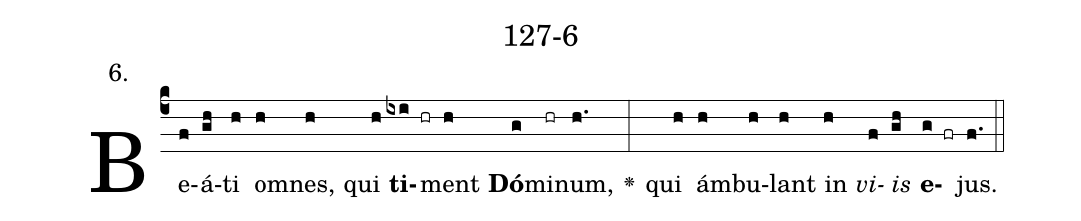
name: 127-6;
annotation: 6.;
%%
(c4)Be(f)á(gh)ti(h) om(h)nes,(h) qui(h) <b>ti</b>(ixi hr)ment(h) <b>Dó</b>(g)mi(hr)num,(h.) <v>\greheightstar</v>(:) qui(h) ám(h)bu(h)lant(h) in(h) <i>vi</i>(f)<i>is</i>(gh) <b>e</b>(g fr)jus.(f.) (::)


%E(h) u(h) o(f) u(gh) a(g) e.(f.) (::)
